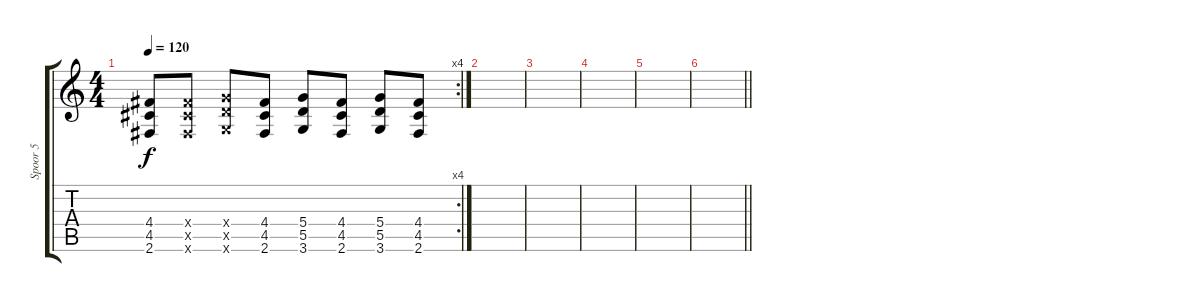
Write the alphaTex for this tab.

\track ("Spoor 5" "Spoor 5") {instrument overdrivenguitar}
\staff {score tabs}
\tuning (E4 B3 G3 D3 A2 E2) {hide}
\rc 4
\ts (4 4)
\tempo 120
\clef g2
\ks c
(4.4 4.5 2.6).8{dy f} (4.4{x} 4.5{x} 2.6{x}).8 (5.4{x} 5.5{x} 3.6{x}).8 (4.4 4.5 2.6).8 (5.4 5.5 3.6).8 (4.4 4.5 2.6).8 (5.4 5.5 3.6).8 (4.4 4.5 2.6).8 |
|
|
|
|
\barLineRight lightlight
